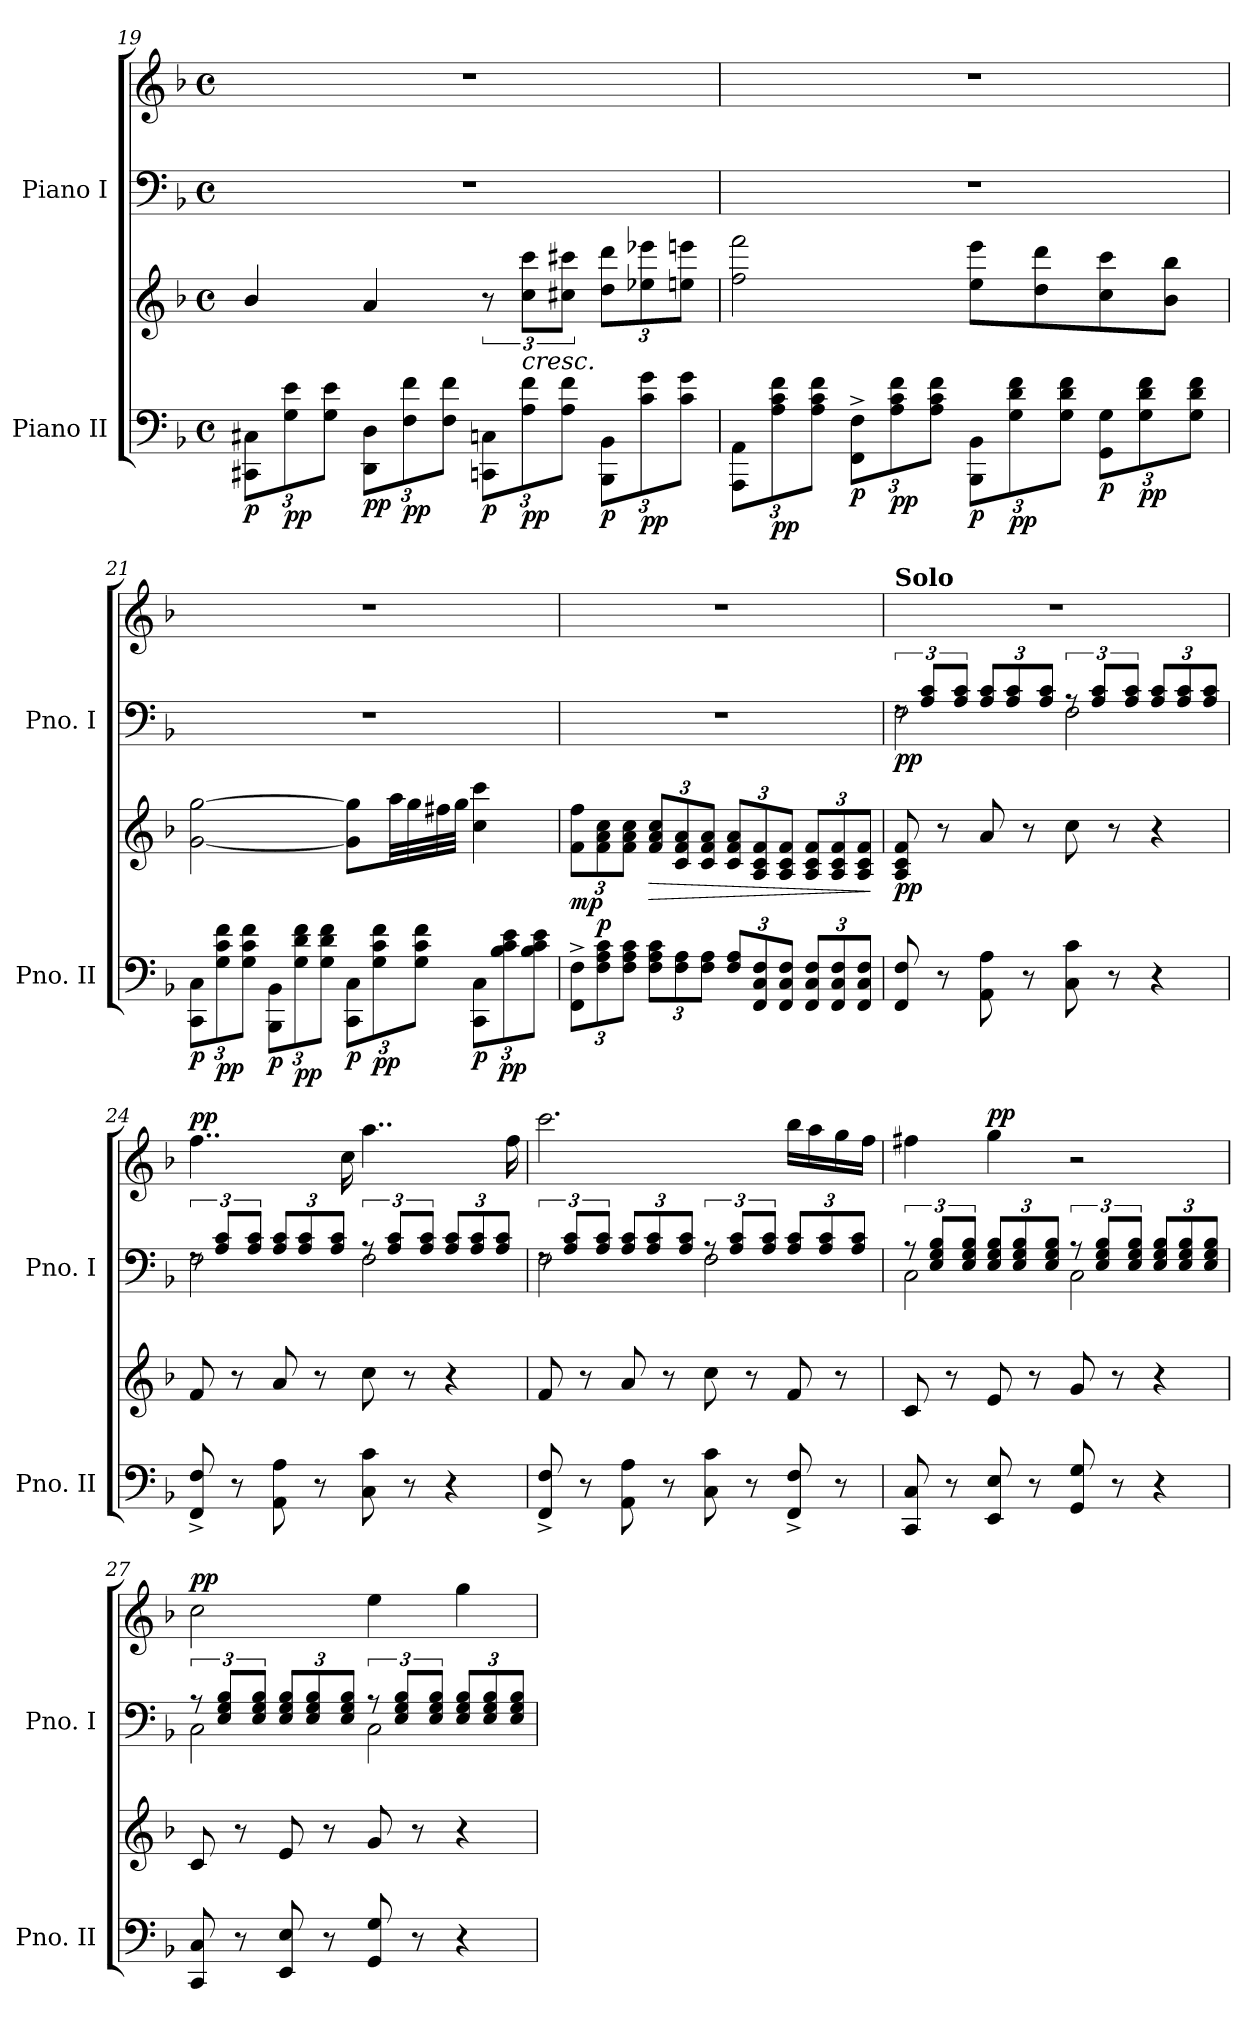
**kern	**kern	**dynam	**kern	**kern	**dynam
*part2	*part2	*part2	*part1	*part1	*part1
*staff4	*staff3	*staff3/4	*staff2	*staff1	*staff1/2
*I"Piano II	*	*	*I"Piano I	*	*
*I'Pno. II	*	*	*I'Pno. I	*	*
*clefF4	*clefG2	*	*clefF4	*clefG2	*
*k[b-]	*k[b-]	*	*k[b-]	*k[b-]	*
*M4/4	*M4/4	*	*M4/4	*M4/4	*
*met(c)	*met(c)	*	*met(c)	*met(c)	*
*Xbrackettup	*	*	*	*	*
=19	=19	=19	=19	=19	=19
!	!	!LO:DY:b=2	!	!	!
12CC#X!\ 12C#X!\L	4b-!/	p	1r	1r	.
!	!	!LO:DY:b=2	!	!	!
12G!\ 12e!\	.	pp	.	.	.
12G!\ 12e!\J	.	.	.	.	.
!	!	!LO:DY:b=2	!	!	!
!	!	!LO:DY:n=1:b	!	!	!
12DD!\ 12D!\L	4a!/	p p	.	.	.
!	!	!LO:DY:n=2:b=2	!	!	!
12F!\ 12f!\	.	pp	.	.	.
12F!\ 12f!\J	.	.	.	.	.
!	!	!LO:DY:n=3:b=2	!	!	!
12CCn!\ 12Cn!\L	12r	p	.	.	.
!	!	!LO:HP:b	!	!	!
!	!	!LO:DY:n=4:b=2	!	!	!
12A!\ 12f!\	12cc!\ 12ccc!\L	< pp	.	.	.
12A!\ 12f!\J	12cc#X!\ 12ccc#X!\J	.	.	.	.
*	*Xbrackettup	*	*	*	*
!	!	!LO:DY:n=5:b=2	!	!	!
12BBB-!\ 12BB-!\L	12dd!\ 12ddd!\L	p	.	.	.
!	!	!LO:DY:n=6:b=2	!	!	!
12c!\ 12g!\	12ee-X!\ 12eee-X!\	pp	.	.	.
12c!\ 12g!\J	12een!\ 12eeen!\J	.	.	.	.
.	.	[	.	.	.
!!LO:PB:g=z
=20	=20	=20	=20	=20	=20
!	!	!LO:DY:b=2	!	!	!
!	!	!LO:DY:n=1:b	!	!	!
12AAA!\ 12AA!\L	2ff!\ 2fff!\	p mf	1r	1r	.
!	!	!LO:DY:n=2:b=2	!	!	!
12A!\ 12c!\ 12f!\	.	pp	.	.	.
12A!\ 12c!\ 12f!\J	.	.	.	.	.
!	!	!LO:DY:n=3:b=2	!	!	!
12FF!\^ 12F!\^L	.	p	.	.	.
!	!	!LO:DY:n=4:b=2	!	!	!
12A!\ 12c!\ 12f!\	.	pp	.	.	.
12A!\ 12c!\ 12f!\J	.	.	.	.	.
!	!	!LO:DY:n=5:b=2	!	!	!
12BBB-!\ 12BB-!\L	8ee!\ 8eee!\L	p	.	.	.
!	!	!LO:DY:n=6:b=2	!	!	!
12G!\ 12d!\ 12f!\	.	pp	.	.	.
.	8dd!\ 8ddd!\	.	.	.	.
12G!\ 12d!\ 12f!\J	.	.	.	.	.
!	!	!LO:DY:n=7:b=2	!	!	!
12GG!\ 12G!\L	8cc!\ 8ccc!\	p	.	.	.
!	!	!LO:DY:n=8:b=2	!	!	!
12G!\ 12d!\ 12f!\	.	pp	.	.	.
.	8b-!\ 8bb-!\J	.	.	.	.
12G!\ 12d!\ 12f!\J	.	.	.	.	.
=21	=21	=21	=21	=21	=21
!	!	!LO:DY:b=2	!	!	!
12CC!\ 12C!\L	[2g!\ [2gg!\	p	1r	1r	.
!	!	!LO:DY:b=2	!	!	!
12G!\ 12c!\ 12f!\	.	pp	.	.	.
12G!\ 12c!\ 12f!\J	.	.	.	.	.
!	!	!LO:DY:b=2	!	!	!
12BBB-!\ 12BB-!\L	.	p	.	.	.
!	!	!LO:DY:b=2	!	!	!
12G!\ 12d!\ 12f!\	.	pp	.	.	.
12G!\ 12d!\ 12f!\J	.	.	.	.	.
!	!	!LO:DY:b=2	!	!	!
12CC!\ 12C!\L	8g!\] 8gg!\]L	p	.	.	.
!	!	!LO:DY:b=2	!	!	!
12G!\ 12c!\ 12f!\	.	pp	.	.	.
.	32aa!\LL	.	.	.	.
.	32gg!\	.	.	.	.
12G!\ 12c!\ 12f!\J	.	.	.	.	.
.	32ff#X!\	.	.	.	.
.	32gg!\JJJ	.	.	.	.
!	!	!LO:DY:b=2	!	!	!
12CC!\ 12C!\L	4cc!\ 4ccc!\	p	.	.	.
!	!	!LO:DY:b=2	!	!	!
12B-!\ 12c!\ 12e!\	.	pp	.	.	.
12B-!\ 12c!\ 12e!\J	.	.	.	.	.
=22	=22	=22	=22	=22	=22
!	!	!LO:DY:b	!	!	!
12FF!\^ 12F!\^L	12f!\ 12ff!\L	mp	1r	1r	.
!	!	!LO:DY:b	!	!	!
12F!\ 12A!\ 12c!\	12f!\ 12a!\ 12cc!\	p	.	.	.
12F!\ 12A!\ 12c!\J	12f!\ 12a!\ 12cc!\J	.	.	.	.
!	!	!LO:HP:b	!	!	!
12F!\ 12A!\ 12c!\L	12f!/ 12a!/ 12cc!/L	>	.	.	.
12F!\ 12A!\	12c!/ 12f!/ 12a!/	.	.	.	.
12F!\ 12A!\J	12c!/ 12f!/ 12a!/J	.	.	.	.
12F!/ 12A!/L	12c!/ 12f!/ 12a!/L	.	.	.	.
12FF!/ 12C!/ 12F!/	12A!/ 12c!/ 12f!/	.	.	.	.
12FF!/ 12C!/ 12F!/J	12A!/ 12c!/ 12f!/J	.	.	.	.
12FF!/ 12C!/ 12F!/L	12A!/ 12c!/ 12f!/L	.	.	.	.
12FF!/ 12C!/ 12F!/	12A!/ 12c!/ 12f!/	.	.	.	.
12FF!/ 12C!/ 12F!/J	12A!/ 12c!/ 12f!/J	.	.	.	.
.	.	]	.	.	.
!!LO:LB:g=z
=23	=23	=23	=23	=23	=23
*	*	*	*^	*	*
!	!	!	!	!	!LO:TX:a:B:t=Solo	!
!	!	!LO:DY:b	!	!	!	!LO:DY:b=2
8FF!/ 8F!/	8A!/ 8c!/ 8f!/	pp	12rF	2F\	1r	pp
.	.	.	12A/ 12c/L	.	.	.
8r	8r	.	.	.	.	.
.	.	.	12A/ 12c/J	.	.	.
*	*	*	*Xbrackettup	*	*	*
8AA!\ 8A!\	8a!/	.	12A/ 12c/L	.	.	.
.	.	.	12A/ 12c/	.	.	.
8r	8r	.	.	.	.	.
.	.	.	12A/ 12c/J	.	.	.
*	*	*	*brackettup	*	*	*
8C!\ 8c!\	8cc!\	.	12rA	2F\	.	.
.	.	.	12A/ 12c/L	.	.	.
8r	8r	.	.	.	.	.
.	.	.	12A/ 12c/J	.	.	.
*	*	*	*Xbrackettup	*	*	*
4r	4r	.	12A/ 12c/L	.	.	.
.	.	.	12A/ 12c/	.	.	.
.	.	.	12A/ 12c/J	.	.	.
=24	=24	=24	=24	=24	=24	=24
*	*	*	*brackettup	*	*	*
!	!	!	!	!	!	!LO:DY:a
8FF!/^ 8F!/^	8f!/	.	12rF	2F\	4..ff\	pp
.	.	.	12A/ 12c/L	.	.	.
8r	8r	.	.	.	.	.
.	.	.	12A/ 12c/J	.	.	.
*	*	*	*Xbrackettup	*	*	*
8AA!\ 8A!\	8a!/	.	12A/ 12c/L	.	.	.
.	.	.	12A/ 12c/	.	.	.
8r	8r	.	.	.	.	.
.	.	.	12A/ 12c/J	.	.	.
.	.	.	.	.	16cc\	.
*	*	*	*brackettup	*	*	*
8C!\ 8c!\	8cc!\	.	12rA	2F\	4..aa\	.
.	.	.	12A/ 12c/L	.	.	.
8r	8r	.	.	.	.	.
.	.	.	12A/ 12c/J	.	.	.
*	*	*	*Xbrackettup	*	*	*
4r	4r	.	12A/ 12c/L	.	.	.
.	.	.	12A/ 12c/	.	.	.
.	.	.	12A/ 12c/J	.	.	.
.	.	.	.	.	16ff\	.
=25	=25	=25	=25	=25	=25	=25
*	*	*	*brackettup	*	*	*
8FF!/^ 8F!/^	8f!/	.	12rF	2F\	2.ccc\	.
.	.	.	12A/ 12c/L	.	.	.
8r	8r	.	.	.	.	.
.	.	.	12A/ 12c/J	.	.	.
*	*	*	*Xbrackettup	*	*	*
8AA!\ 8A!\	8a!/	.	12A/ 12c/L	.	.	.
.	.	.	12A/ 12c/	.	.	.
8r	8r	.	.	.	.	.
.	.	.	12A/ 12c/J	.	.	.
*	*	*	*brackettup	*	*	*
8C!\ 8c!\	8cc!\	.	12rA	2F\	.	.
.	.	.	12A/ 12c/L	.	.	.
8r	8r	.	.	.	.	.
.	.	.	12A/ 12c/J	.	.	.
*	*	*	*Xbrackettup	*	*	*
8FF!/^ 8F!/^	8f!/	.	12A/ 12c/L	.	16bb-\LL	.
.	.	.	.	.	16aa\	.
.	.	.	12A/ 12c/	.	.	.
8r	8r	.	.	.	16gg\	.
.	.	.	12A/ 12c/J	.	.	.
.	.	.	.	.	16ff\JJ	.
!!LO:LB:g=z
=26	=26	=26	=26	=26	=26	=26
*	*	*	*brackettup	*	*	*
8CC!/ 8C!/	8c!/	.	12r	2C\	4ff#X\	.
.	.	.	12E/ 12G/ 12B-/L	.	.	.
8r	8r	.	.	.	.	.
.	.	.	12E/ 12G/ 12B-/J	.	.	.
*	*	*	*Xbrackettup	*	*	*
!	!	!	!	!	!	!LO:DY:a
8EE!/ 8E!/	8e!/	.	12E/ 12G/ 12B-/L	.	4gg\	pp
.	.	.	12E/ 12G/ 12B-/	.	.	.
8r	8r	.	.	.	.	.
.	.	.	12E/ 12G/ 12B-/J	.	.	.
*	*	*	*brackettup	*	*	*
8GG!/ 8G!/	8g!/	.	12r	2C\	2r	.
.	.	.	12E/ 12G/ 12B-/L	.	.	.
8r	8r	.	.	.	.	.
.	.	.	12E/ 12G/ 12B-/J	.	.	.
*	*	*	*Xbrackettup	*	*	*
4r	4r	.	12E/ 12G/ 12B-/L	.	.	.
.	.	.	12E/ 12G/ 12B-/	.	.	.
.	.	.	12E/ 12G/ 12B-/J	.	.	.
=27	=27	=27	=27	=27	=27	=27
*	*	*	*brackettup	*	*	*
!	!	!	!	!	!	!LO:DY:a
8CC!/ 8C!/	8c!/	.	12r	2C\	2cc\	pp
.	.	.	12E/ 12G/ 12B-/L	.	.	.
8r	8r	.	.	.	.	.
.	.	.	12E/ 12G/ 12B-/J	.	.	.
*	*	*	*Xbrackettup	*	*	*
8EE!/ 8E!/	8e!/	.	12E/ 12G/ 12B-/L	.	.	.
.	.	.	12E/ 12G/ 12B-/	.	.	.
8r	8r	.	.	.	.	.
.	.	.	12E/ 12G/ 12B-/J	.	.	.
*	*	*	*brackettup	*	*	*
8GG!/ 8G!/	8g!/	.	12r	2C\	4ee\	.
.	.	.	12E/ 12G/ 12B-/L	.	.	.
8r	8r	.	.	.	.	.
.	.	.	12E/ 12G/ 12B-/J	.	.	.
*	*	*	*Xbrackettup	*	*	*
4r	4r	.	12E/ 12G/ 12B-/L	.	4gg\	.
.	.	.	12E/ 12G/ 12B-/	.	.	.
.	.	.	12E/ 12G/ 12B-/J	.	.	.
*	*	*	*v	*v	*	*
=	=	=	=	=	=
*-	*-	*-	*-	*-	*-
